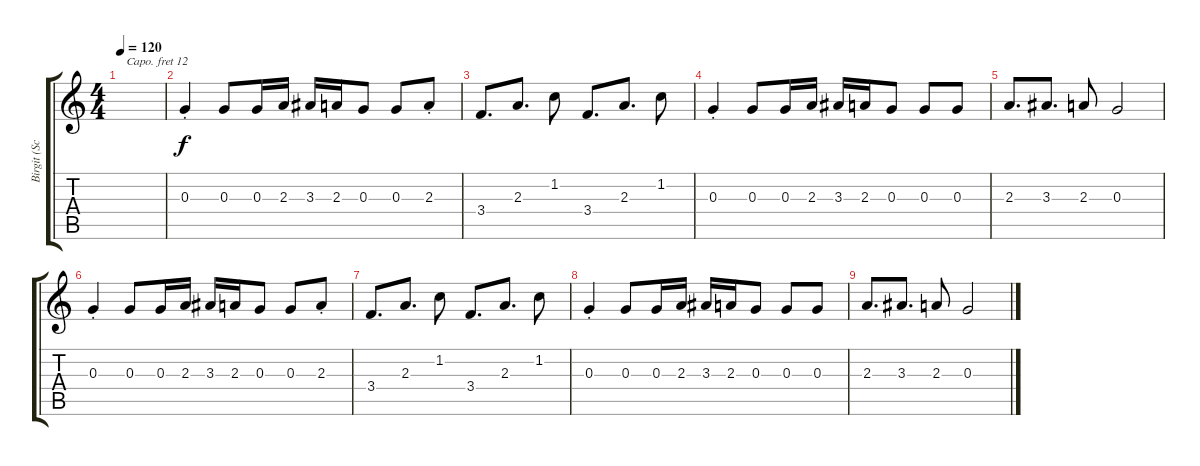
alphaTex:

\track ("Birgit (Schalmei)" "Birgit (Sc") {instrument baritonesax}
\staff {score tabs}
\capo 12
\tuning (E4 B3 G3 D3 A2 E2) {hide}
\ts (4 4)
\tempo 120
\clef g2
\ks c
|
0.3{st}.4 0.3.8 0.3.16 2.3.16 3.3.16 2.3.16 0.3.8 0.3.8 2.3{st}.8 |
3.4.8{d} 2.3.8{d} 1.2.8 3.4.8{d} 2.3.8{d} 1.2.8 |
0.3{st}.4 0.3.8 0.3.16 2.3.16 3.3.16 2.3.16 0.3.8 0.3.8 0.3.8 |
2.3.8{d} 3.3.8{d} 2.3.8 0.3.2 |
0.3{st}.4 0.3.8 0.3.16 2.3.16 3.3.16 2.3.16 0.3.8 0.3.8 2.3{st}.8 |
3.4.8{d} 2.3.8{d} 1.2.8 3.4.8{d} 2.3.8{d} 1.2.8 |
0.3{st}.4 0.3.8 0.3.16 2.3.16 3.3.16 2.3.16 0.3.8 0.3.8 0.3.8 |
2.3.8{d} 3.3.8{d} 2.3.8 0.3.2
